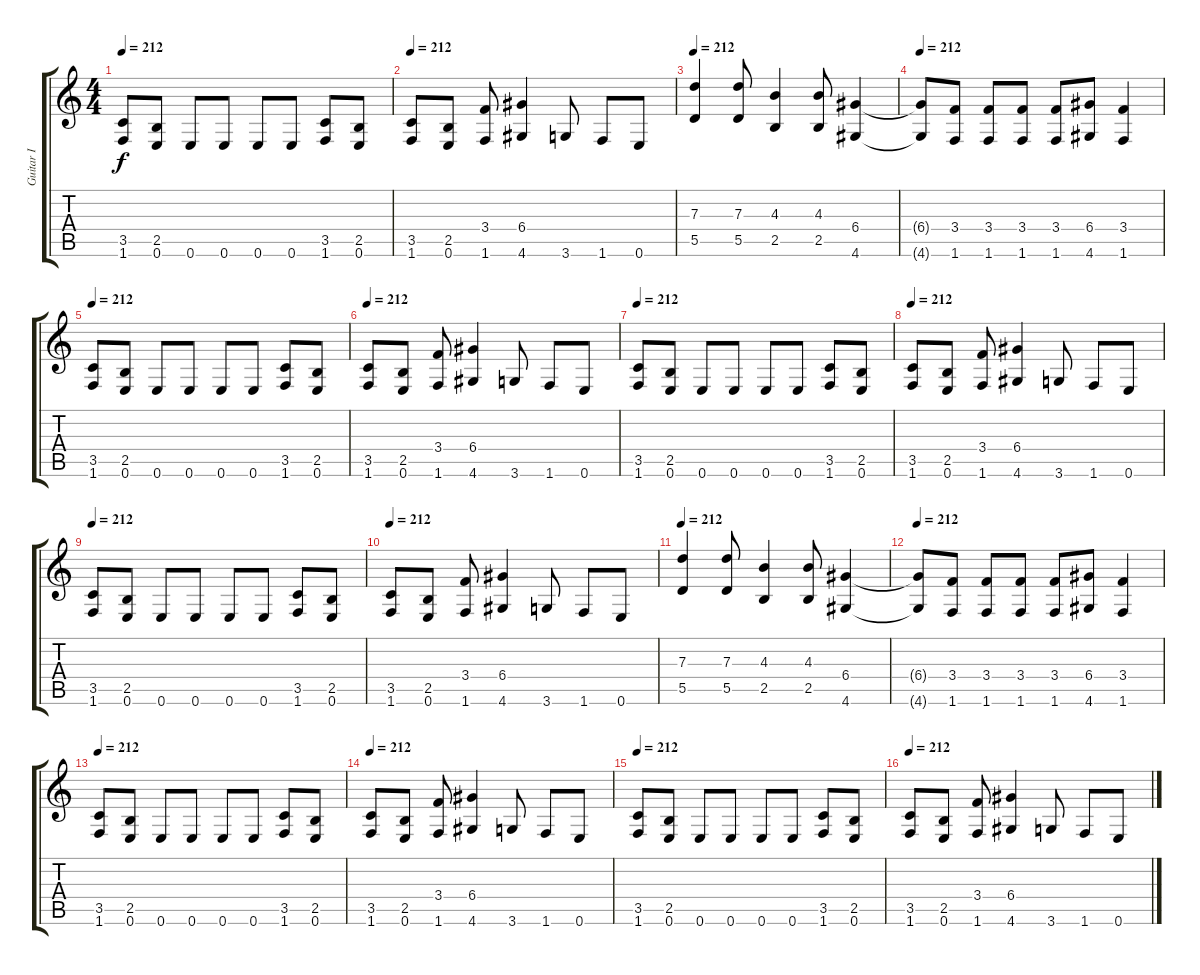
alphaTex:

\track ("Guitar I" "Guitar I") {instrument distortionguitar}
\staff {score tabs}
\tuning (E4 B3 G3 D3 A2 E2) {hide}
\ts (4 4)
\tempo 212
\clef g2
\ks c
(3.5 1.6).8{dy f} (2.5 0.6).8 0.6.8 0.6.8 0.6.8 0.6.8 (3.5 1.6).8 (2.5 0.6).8 |
\tempo 212
(3.5 1.6).8 (2.5 0.6).8 (3.4 1.6).8 (6.4 4.6).4 3.6.8 1.6.8 0.6.8 |
\tempo 212
(7.3 5.5).4 (7.3 5.5).8 (4.3 2.5).4 (4.3 2.5).8 (6.4 4.6).4 |
\tempo 212
(6.4{t} 4.6{t}).8 (3.4 1.6).8 (3.4 1.6).8 (3.4 1.6).8 (3.4 1.6).8 (6.4 4.6).8 (3.4 1.6).4 |
\tempo 212
(3.5 1.6).8 (2.5 0.6).8 0.6.8 0.6.8 0.6.8 0.6.8 (3.5 1.6).8 (2.5 0.6).8 |
\tempo 212
(3.5 1.6).8 (2.5 0.6).8 (3.4 1.6).8 (6.4 4.6).4 3.6.8 1.6.8 0.6.8 |
\tempo 212
(3.5 1.6).8 (2.5 0.6).8 0.6.8 0.6.8 0.6.8 0.6.8 (3.5 1.6).8 (2.5 0.6).8 |
\tempo 212
(3.5 1.6).8 (2.5 0.6).8 (3.4 1.6).8 (6.4 4.6).4 3.6.8 1.6.8 0.6.8 |
\tempo 212
(3.5 1.6).8 (2.5 0.6).8 0.6.8 0.6.8 0.6.8 0.6.8 (3.5 1.6).8 (2.5 0.6).8 |
\tempo 212
(3.5 1.6).8 (2.5 0.6).8 (3.4 1.6).8 (6.4 4.6).4 3.6.8 1.6.8 0.6.8 |
\tempo 212
(7.3 5.5).4 (7.3 5.5).8 (4.3 2.5).4 (4.3 2.5).8 (6.4 4.6).4 |
\tempo 212
(6.4{t} 4.6{t}).8 (3.4 1.6).8 (3.4 1.6).8 (3.4 1.6).8 (3.4 1.6).8 (6.4 4.6).8 (3.4 1.6).4 |
\tempo 212
(3.5 1.6).8 (2.5 0.6).8 0.6.8 0.6.8 0.6.8 0.6.8 (3.5 1.6).8 (2.5 0.6).8 |
\tempo 212
(3.5 1.6).8 (2.5 0.6).8 (3.4 1.6).8 (6.4 4.6).4 3.6.8 1.6.8 0.6.8 |
\tempo 212
(3.5 1.6).8 (2.5 0.6).8 0.6.8 0.6.8 0.6.8 0.6.8 (3.5 1.6).8 (2.5 0.6).8 |
\tempo 212
(3.5 1.6).8 (2.5 0.6).8 (3.4 1.6).8 (6.4 4.6).4 3.6.8 1.6.8 0.6.8
